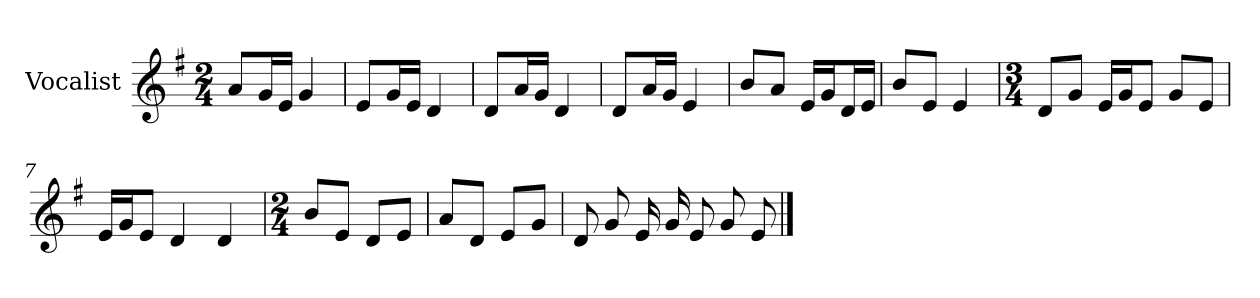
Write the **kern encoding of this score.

**kern
*part1
*staff1
*I"Vocalist
*k[f#]
*G:
*M2/4
=
8aL
16gL
16eJJ
4g
=1
8eL
16gL
16eJJ
4d
=2
8dL
16aL
16gJJ
4d
=3
8dL
16aL
16gJJ
4e
=4
8bL
8aJ
16eLL
16gJ
16dL
16eJJ
=5
8bL
8eJ
4e
=6
*M3/4
8dL
8gJ
16eLL
16gJ
8eJ
8gL
8eJ
=7
16eLL
16gJ
8eJ
4d
4d
=8
*M2/4
8bL
8eJ
8dL
8eJ
=9
8aL
8dJ
8eL
8gJ
=10
8d
8g
16e
16g
8e
8g
8e
==
*-
